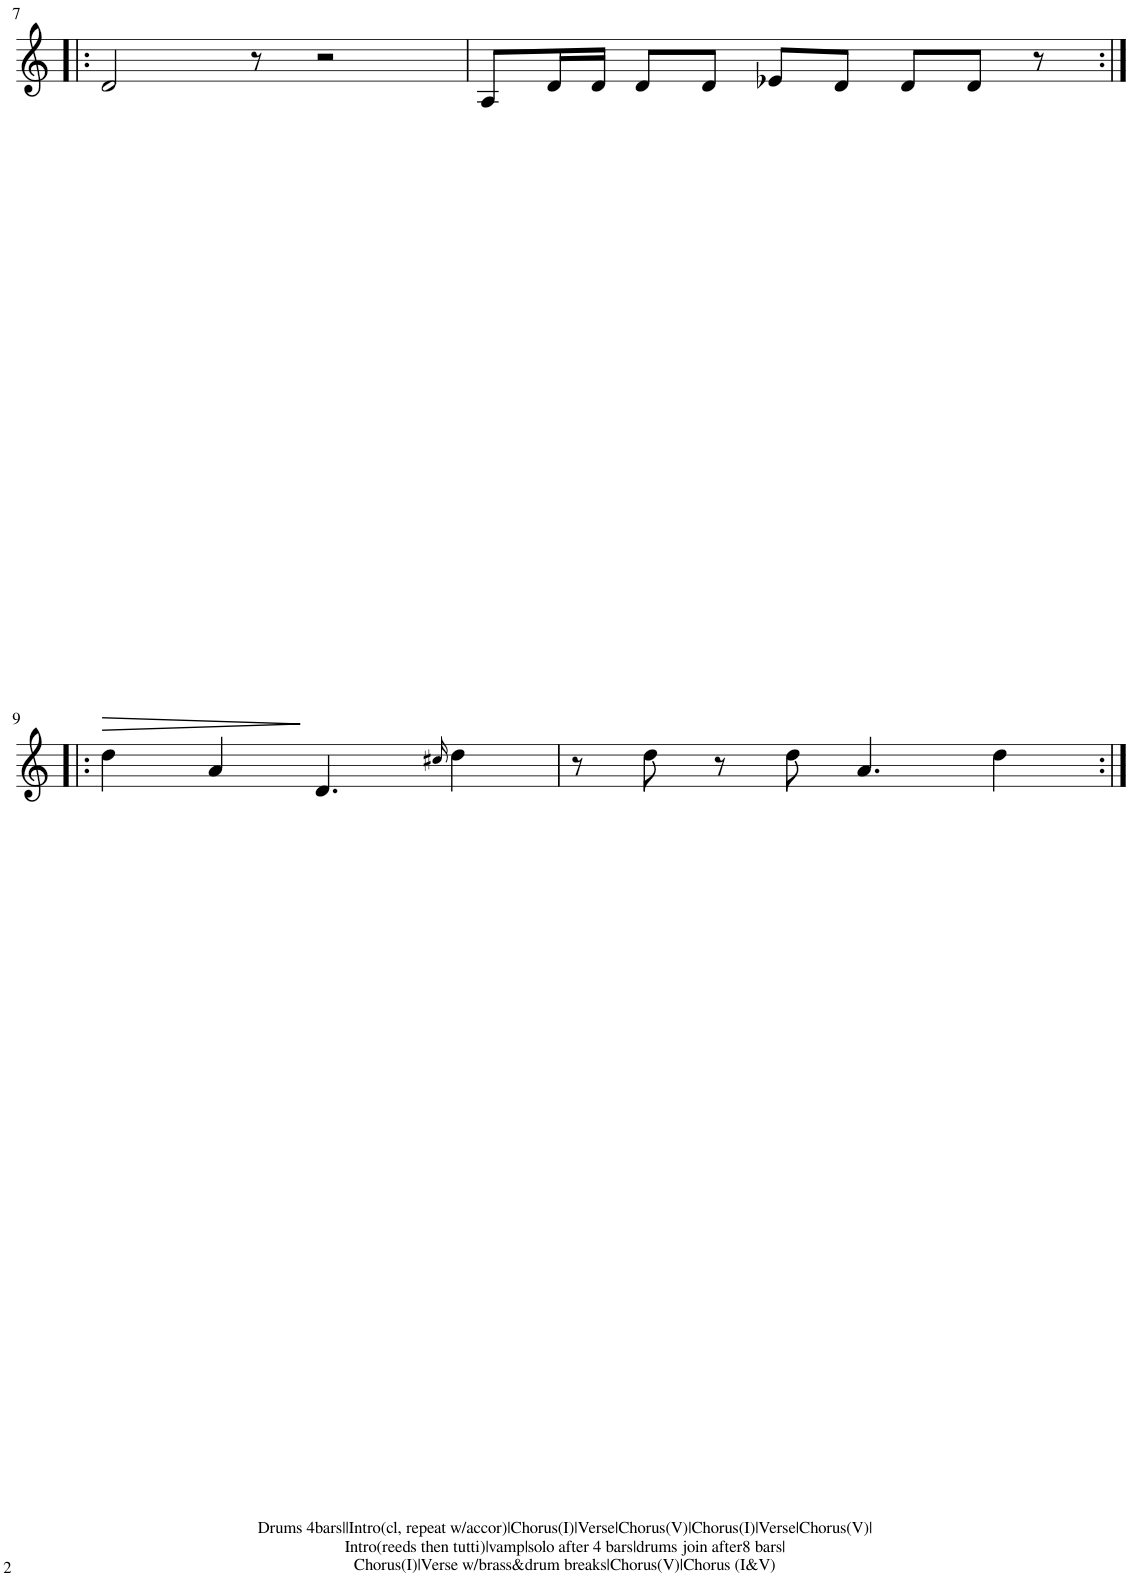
**kern	**dynam
*part1	*part1
*staff1	*staff1
*I"C Trumpet	*
!!LO:PB:g=z
*clefG2	*
*k[]	*
*M9/8	*
=7!|:	=7!|:
!	!LO:HP:b
2d/	>
8r	.
2r	.
.	]
=8	=8
8A/L	.
16d/L	.
16d/JJ	.
8d/L	.
8d/J	.
8e-X/L	.
8d/J	.
8d/L	.
8d/J	.
8r	.
!!LO:LB:g=z
=9:|!|:	=9:|!|:
4dd\	.
4a/	.
4.d/	.
16qcc#X/	.
4dd\	.
=10	=10
8r	.
8dd\	.
8r	.
8dd\	.
4.a/	.
4dd\	.
=:|!	=:|!
*-	*-
